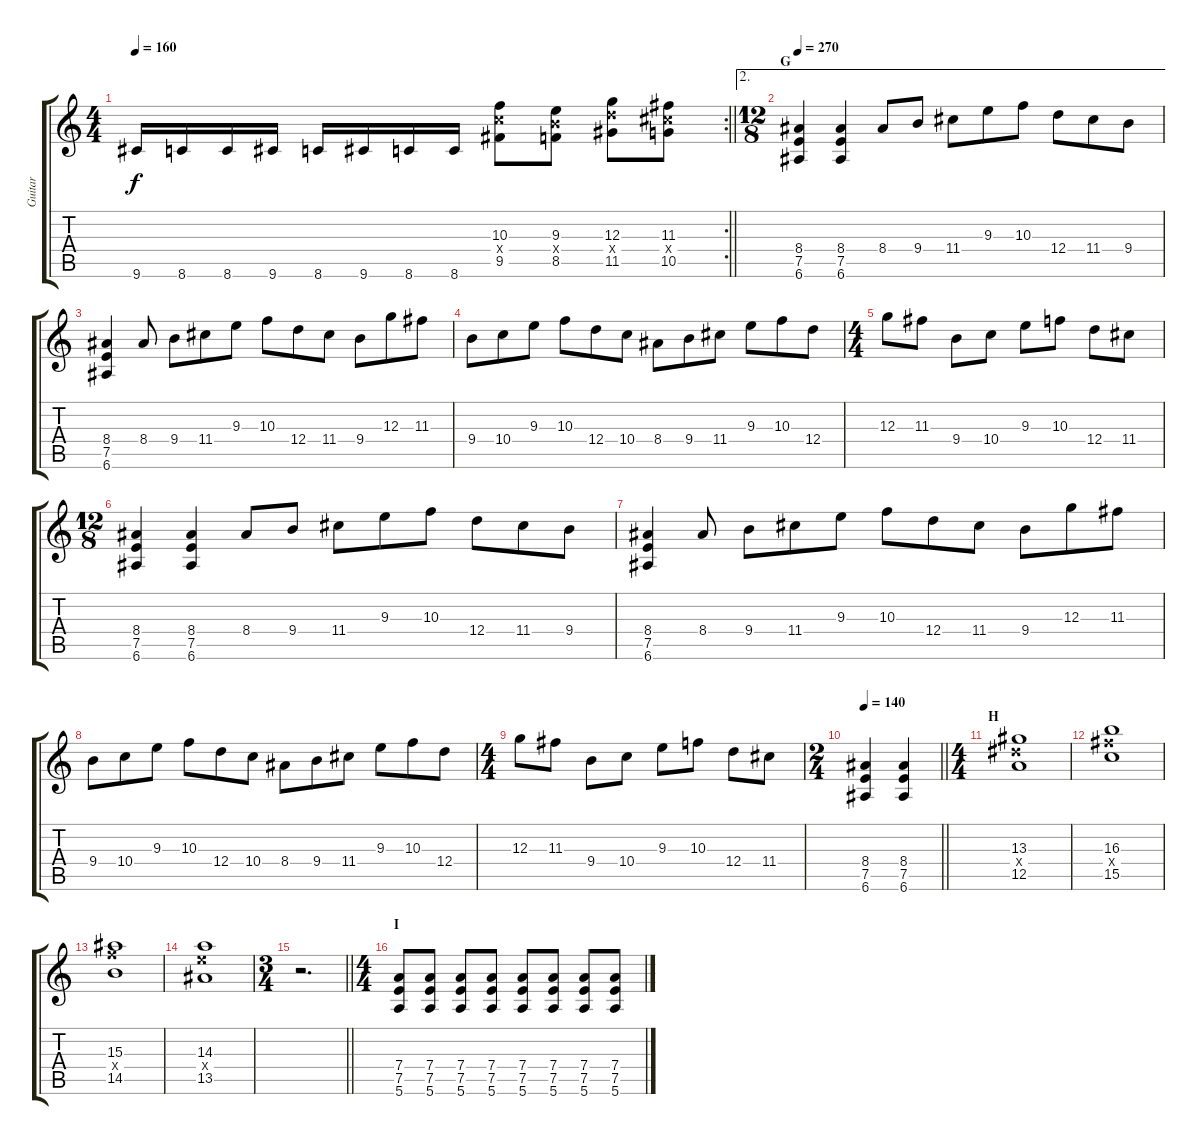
\track ("Guitar" "Guitar") {instrument distortionguitar}
\staff {score tabs}
\tuning (E4 B3 G3 D3 A2 E2) {hide}
\rc 2
\ts (4 4)
\tempo 160
\clef g2
\barLineRight lightlight
\ks c
9.6.16{dy f} 8.6.16 8.6.16 9.6.16 8.6.16 9.6.16 8.6.16 8.6.16 (10.3 10.4{x} 9.5).8 (9.3 9.4{x} 8.5).8 (12.3 12.4{x} 11.5).8 (11.3 11.4{x} 10.5).8 |
\ae 2
\ts (12 8)
\section ("" "G")
\tempo 270
(8.4 7.5 6.6).4 (8.4 7.5 6.6).4 8.4.8 9.4.8 11.4.8 9.3.8 10.3.8 12.4.8 11.4.8 9.4.8 |
(8.4 7.5 6.6).4 8.4.8 9.4.8 11.4.8 9.3.8 10.3.8 12.4.8 11.4.8 9.4.8 12.3.8 11.3.8 |
9.4.8 10.4.8 9.3.8 10.3.8 12.4.8 10.4.8 8.4.8 9.4.8 11.4.8 9.3.8 10.3.8 12.4.8 |
\ts (4 4)
12.3.8 11.3.8 9.4.8 10.4.8 9.3.8 10.3.8 12.4.8 11.4.8 |
\ts (12 8)
(8.4 7.5 6.6).4 (8.4 7.5 6.6).4 8.4.8 9.4.8 11.4.8 9.3.8 10.3.8 12.4.8 11.4.8 9.4.8 |
(8.4 7.5 6.6).4 8.4.8 9.4.8 11.4.8 9.3.8 10.3.8 12.4.8 11.4.8 9.4.8 12.3.8 11.3.8 |
9.4.8 10.4.8 9.3.8 10.3.8 12.4.8 10.4.8 8.4.8 9.4.8 11.4.8 9.3.8 10.3.8 12.4.8 |
\ts (4 4)
12.3.8 11.3.8 9.4.8 10.4.8 9.3.8 10.3.8 12.4.8 11.4.8 |
\ts (2 4)
\tempo 140
\barLineRight lightlight
(8.4 7.5 6.6).4 (8.4 7.5 6.6).4 |
\ts (4 4)
\section ("" "H")
(13.3 13.4{x} 12.5).1 |
(16.3 16.4{x} 15.5).1 |
(15.3 15.4{x} 14.5).1 |
(14.3 14.4{x} 13.5).1 |
\ts (3 4)
\barLineRight lightlight
r.2{d} |
\ts (4 4)
\section ("" "I")
(7.4 7.5 5.6).8{volume 11 instrument overdrivenguitar} (7.4 7.5 5.6).8 (7.4 7.5 5.6).8 (7.4 7.5 5.6).8 (7.4 7.5 5.6).8 (7.4 7.5 5.6).8 (7.4 7.5 5.6).8 (7.4 7.5 5.6).8
